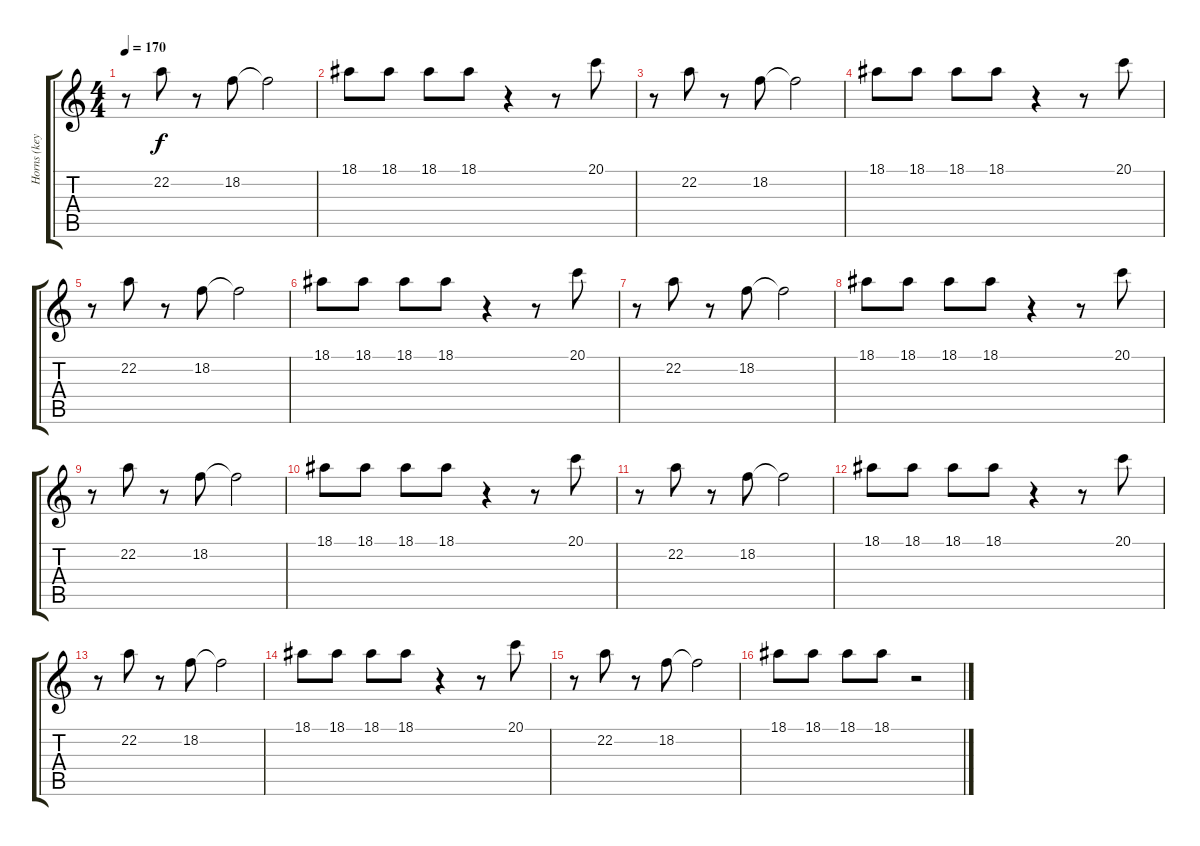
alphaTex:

\track ("Horns (keyboards)" "Horns (key") {instrument brasssection}
\staff {score tabs}
\tuning (E4 B3 G3 D3 A2 E2) {hide}
\ts (4 4)
\tempo 170
\clef g2
\ks c
r.8{dy f} 22.2.8 r.8 18.2.8 18.2{t}.2 |
18.1.8 18.1.8 18.1.8 18.1.8 r.4 r.8 20.1.8 |
r.8 22.2.8 r.8 18.2.8 18.2{t}.2 |
18.1.8 18.1.8 18.1.8 18.1.8 r.4 r.8 20.1.8 |
r.8 22.2.8 r.8 18.2.8 18.2{t}.2 |
18.1.8 18.1.8 18.1.8 18.1.8 r.4 r.8 20.1.8 |
r.8 22.2.8 r.8 18.2.8 18.2{t}.2 |
18.1.8 18.1.8 18.1.8 18.1.8 r.4 r.8 20.1.8 |
r.8 22.2.8 r.8 18.2.8 18.2{t}.2 |
18.1.8 18.1.8 18.1.8 18.1.8 r.4 r.8 20.1.8 |
r.8 22.2.8 r.8 18.2.8 18.2{t}.2 |
18.1.8 18.1.8 18.1.8 18.1.8 r.4 r.8 20.1.8 |
r.8 22.2.8 r.8 18.2.8 18.2{t}.2 |
18.1.8 18.1.8 18.1.8 18.1.8 r.4 r.8 20.1.8 |
r.8 22.2.8 r.8 18.2.8 18.2{t}.2 |
18.1.8 18.1.8 18.1.8 18.1.8 r.2
